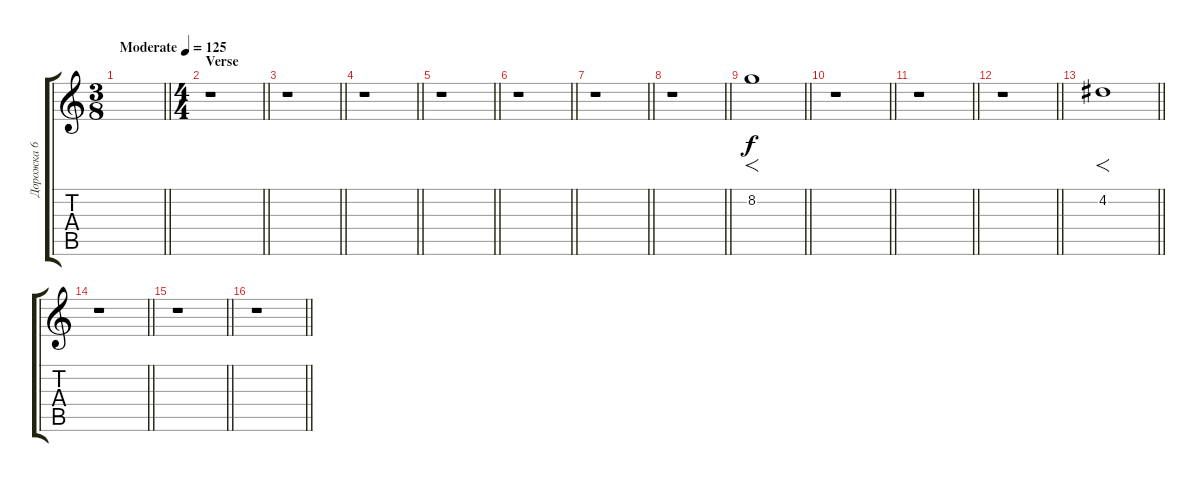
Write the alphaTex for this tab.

\track ("Дорожка 6" "Дорожка 6") {instrument distortionguitar}
\staff {score tabs}
\tuning (E4 B3 G3 D3 A2 E2) {hide}
\ts (3 8)
\tempo (125 "Moderate")
\clef g2
\barLineRight lightlight
\ks c
|
\ts (4 4)
\section ("" "Verse")
\barLineRight lightlight
r.1 |
\barLineRight lightlight
r.1 |
\barLineRight lightlight
r.1 |
\barLineRight lightlight
r.1 |
\barLineRight lightlight
r.1 |
\barLineRight lightlight
r.1 |
\barLineRight lightlight
r.1{volume 16} |
\barLineRight lightlight
8.2.1{f} |
\barLineRight lightlight
r.1 |
\barLineRight lightlight
r.1 |
\barLineRight lightlight
r.1 |
\barLineRight lightlight
4.2.1{f} |
\barLineRight lightlight
r.1 |
\barLineRight lightlight
r.1 |
\barLineRight lightlight
r.1
